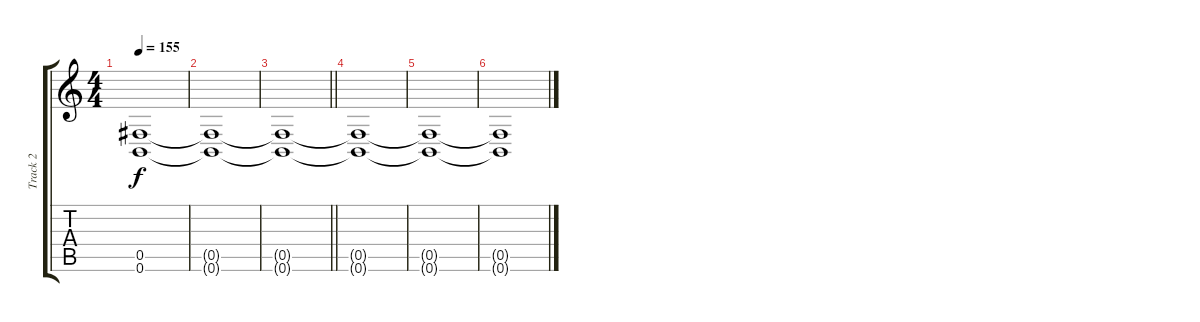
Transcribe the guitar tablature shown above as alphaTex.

\track ("Track 2" "Track 2") {instrument distortionguitar}
\staff {score tabs}
\tuning (Db4 Ab3 E3 B2 Gb2 B1) {hide}
\ts (4 4)
\tempo 155
\clef g2
\ks c
(0.5{t} 0.6{t}).1{dy f} |
(0.5{t} 0.6{t}).1 |
\barLineRight lightlight
(0.5{t} 0.6{t}).1 |
(0.5{t} 0.6{t}).1 |
(0.5{t} 0.6{t}).1 |
(0.5{t} 0.6{t}).1
